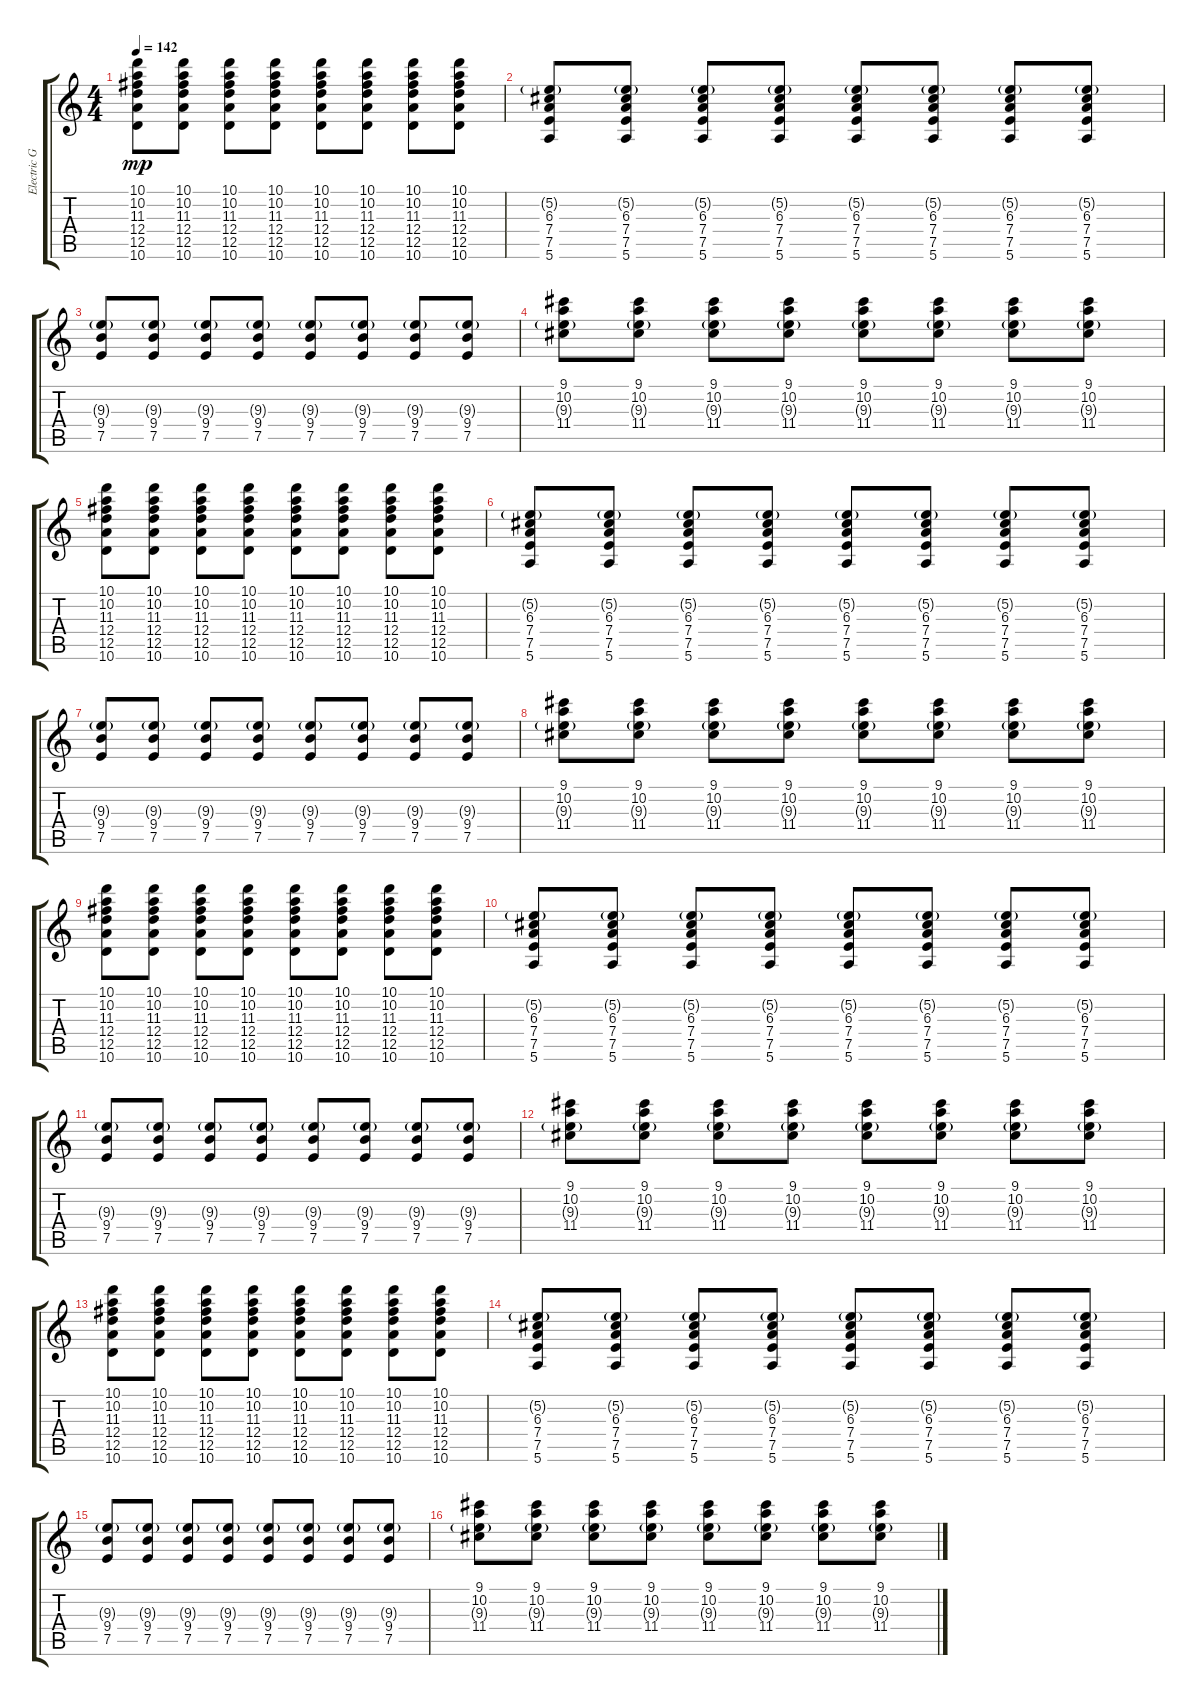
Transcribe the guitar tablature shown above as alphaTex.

\track ("Electric Guitar" "Electric G") {instrument overdrivenguitar}
\staff {score tabs}
\tuning (E4 B3 G3 D3 A2 E2) {hide}
\ts (4 4)
\tempo 142
\clef g2
\ks c
(10.1 10.2 11.3 12.4 12.5 10.6).8{dy mp} (10.1 10.2 11.3 12.4 12.5 10.6).8 (10.1 10.2 11.3 12.4 12.5 10.6).8 (10.1 10.2 11.3 12.4 12.5 10.6).8 (10.1 10.2 11.3 12.4 12.5 10.6).8 (10.1 10.2 11.3 12.4 12.5 10.6).8 (10.1 10.2 11.3 12.4 12.5 10.6).8 (10.1 10.2 11.3 12.4 12.5 10.6).8 |
(5.2{g} 6.3 7.4 7.5 5.6).8 (5.2{g} 6.3 7.4 7.5 5.6).8 (5.2{g} 6.3 7.4 7.5 5.6).8 (5.2{g} 6.3 7.4 7.5 5.6).8 (5.2{g} 6.3 7.4 7.5 5.6).8 (5.2{g} 6.3 7.4 7.5 5.6).8 (5.2{g} 6.3 7.4 7.5 5.6).8 (5.2{g} 6.3 7.4 7.5 5.6).8 |
(9.3{g} 9.4 7.5).8 (9.3{g} 9.4 7.5).8 (9.3{g} 9.4 7.5).8 (9.3{g} 9.4 7.5).8 (9.3{g} 9.4 7.5).8 (9.3{g} 9.4 7.5).8 (9.3{g} 9.4 7.5).8 (9.3{g} 9.4 7.5).8 |
(9.1 10.2 9.3{g} 11.4).8 (9.1 10.2 9.3{g} 11.4).8 (9.1 10.2 9.3{g} 11.4).8 (9.1 10.2 9.3{g} 11.4).8 (9.1 10.2 9.3{g} 11.4).8 (9.1 10.2 9.3{g} 11.4).8 (9.1 10.2 9.3{g} 11.4).8 (9.1 10.2 9.3{g} 11.4).8 |
(10.1 10.2 11.3 12.4 12.5 10.6).8 (10.1 10.2 11.3 12.4 12.5 10.6).8 (10.1 10.2 11.3 12.4 12.5 10.6).8 (10.1 10.2 11.3 12.4 12.5 10.6).8 (10.1 10.2 11.3 12.4 12.5 10.6).8 (10.1 10.2 11.3 12.4 12.5 10.6).8 (10.1 10.2 11.3 12.4 12.5 10.6).8 (10.1 10.2 11.3 12.4 12.5 10.6).8 |
(5.2{g} 6.3 7.4 7.5 5.6).8 (5.2{g} 6.3 7.4 7.5 5.6).8 (5.2{g} 6.3 7.4 7.5 5.6).8 (5.2{g} 6.3 7.4 7.5 5.6).8 (5.2{g} 6.3 7.4 7.5 5.6).8 (5.2{g} 6.3 7.4 7.5 5.6).8 (5.2{g} 6.3 7.4 7.5 5.6).8 (5.2{g} 6.3 7.4 7.5 5.6).8 |
(9.3{g} 9.4 7.5).8 (9.3{g} 9.4 7.5).8 (9.3{g} 9.4 7.5).8 (9.3{g} 9.4 7.5).8 (9.3{g} 9.4 7.5).8 (9.3{g} 9.4 7.5).8 (9.3{g} 9.4 7.5).8 (9.3{g} 9.4 7.5).8 |
(9.1 10.2 9.3{g} 11.4).8 (9.1 10.2 9.3{g} 11.4).8 (9.1 10.2 9.3{g} 11.4).8 (9.1 10.2 9.3{g} 11.4).8 (9.1 10.2 9.3{g} 11.4).8 (9.1 10.2 9.3{g} 11.4).8 (9.1 10.2 9.3{g} 11.4).8 (9.1 10.2 9.3{g} 11.4).8 |
(10.1 10.2 11.3 12.4 12.5 10.6).8 (10.1 10.2 11.3 12.4 12.5 10.6).8 (10.1 10.2 11.3 12.4 12.5 10.6).8 (10.1 10.2 11.3 12.4 12.5 10.6).8 (10.1 10.2 11.3 12.4 12.5 10.6).8 (10.1 10.2 11.3 12.4 12.5 10.6).8 (10.1 10.2 11.3 12.4 12.5 10.6).8 (10.1 10.2 11.3 12.4 12.5 10.6).8 |
(5.2{g} 6.3 7.4 7.5 5.6).8 (5.2{g} 6.3 7.4 7.5 5.6).8 (5.2{g} 6.3 7.4 7.5 5.6).8 (5.2{g} 6.3 7.4 7.5 5.6).8 (5.2{g} 6.3 7.4 7.5 5.6).8 (5.2{g} 6.3 7.4 7.5 5.6).8 (5.2{g} 6.3 7.4 7.5 5.6).8 (5.2{g} 6.3 7.4 7.5 5.6).8 |
(9.3{g} 9.4 7.5).8 (9.3{g} 9.4 7.5).8 (9.3{g} 9.4 7.5).8 (9.3{g} 9.4 7.5).8 (9.3{g} 9.4 7.5).8 (9.3{g} 9.4 7.5).8 (9.3{g} 9.4 7.5).8 (9.3{g} 9.4 7.5).8 |
(9.1 10.2 9.3{g} 11.4).8 (9.1 10.2 9.3{g} 11.4).8 (9.1 10.2 9.3{g} 11.4).8 (9.1 10.2 9.3{g} 11.4).8 (9.1 10.2 9.3{g} 11.4).8 (9.1 10.2 9.3{g} 11.4).8 (9.1 10.2 9.3{g} 11.4).8 (9.1 10.2 9.3{g} 11.4).8 |
(10.1 10.2 11.3 12.4 12.5 10.6).8 (10.1 10.2 11.3 12.4 12.5 10.6).8 (10.1 10.2 11.3 12.4 12.5 10.6).8 (10.1 10.2 11.3 12.4 12.5 10.6).8 (10.1 10.2 11.3 12.4 12.5 10.6).8 (10.1 10.2 11.3 12.4 12.5 10.6).8 (10.1 10.2 11.3 12.4 12.5 10.6).8 (10.1 10.2 11.3 12.4 12.5 10.6).8 |
(5.2{g} 6.3 7.4 7.5 5.6).8 (5.2{g} 6.3 7.4 7.5 5.6).8 (5.2{g} 6.3 7.4 7.5 5.6).8 (5.2{g} 6.3 7.4 7.5 5.6).8 (5.2{g} 6.3 7.4 7.5 5.6).8 (5.2{g} 6.3 7.4 7.5 5.6).8 (5.2{g} 6.3 7.4 7.5 5.6).8 (5.2{g} 6.3 7.4 7.5 5.6).8 |
(9.3{g} 9.4 7.5).8 (9.3{g} 9.4 7.5).8 (9.3{g} 9.4 7.5).8 (9.3{g} 9.4 7.5).8 (9.3{g} 9.4 7.5).8 (9.3{g} 9.4 7.5).8 (9.3{g} 9.4 7.5).8 (9.3{g} 9.4 7.5).8 |
(9.1 10.2 9.3{g} 11.4).8 (9.1 10.2 9.3{g} 11.4).8 (9.1 10.2 9.3{g} 11.4).8 (9.1 10.2 9.3{g} 11.4).8 (9.1 10.2 9.3{g} 11.4).8 (9.1 10.2 9.3{g} 11.4).8 (9.1 10.2 9.3{g} 11.4).8 (9.1 10.2 9.3{g} 11.4).8
